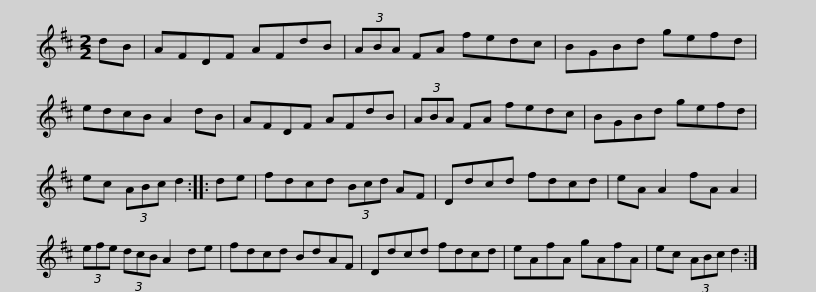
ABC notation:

X:1
L:1/8
M:2/2
I:linebreak $
K:D
V:1 treble
V:1
 dB | AFDF AFdB | (3ABA FA fedc | BGBd gefd | edcB A2 dB | %5
 AFDF AFdB |$ (3ABA FA fedc | BGBd gefd | ec (3ABc d2 :: de | %10
 fdcd (3Bcd AF | Ddcd fdcd |$ eA A2 fA A2 | (3efe (3dcB A2 de | fdcd BdAF | %15
 Ddcd fdcd | eAfA gAfA | ec (3ABc d2 :| %18
